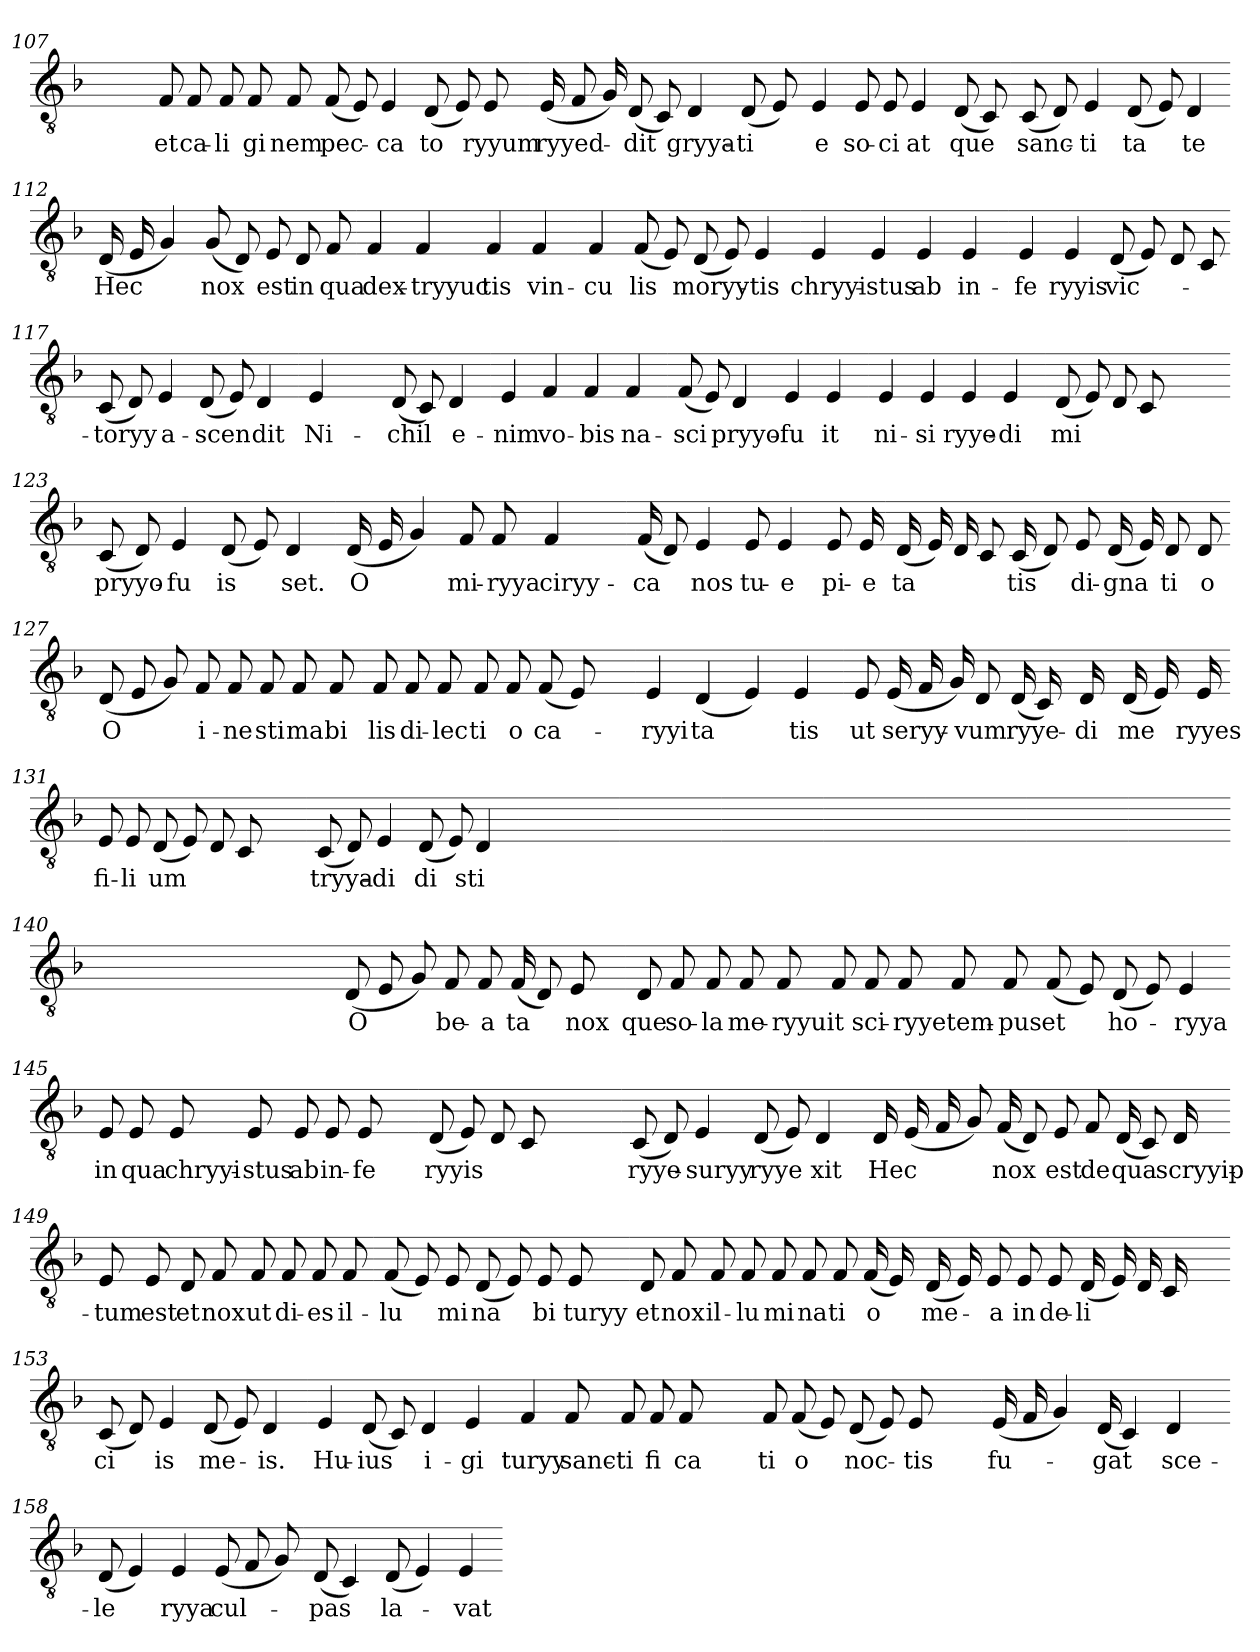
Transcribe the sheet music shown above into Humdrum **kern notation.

**kern	**text
*part1	*part1
*staff1	*staff1
*clefGv2	*
*k[b-]	*
=107	=107
2ryy	.
8F	et
8F	ca-
8F	li
8F	gi
=108-	=108-
8F	-nem
(8F	pec-
8E)	.
4E	ca
(8D	to
8E)	.
8E	-ryyum
=109-	=109-
(16E	ryyed-
8F	.
16G)	.
(8D	-dit
8C)	.
4D	gryya-
(8D	ti
8E)	.
=110-	=110-
4E	-e
8E	so-
8E	ci
4E	at
(8D	-que
8C)	.
=111-	=111-
(8C	sanc-
8D)	.
4E	ti
(8D	ta
8E)	.
4D	-te
=112-	=112-
(16D	Hec
16E	.
4G)	.
(8G	nox
8D)	.
8E	est
8D	in
8F	qua
=113-	=113-
4F	dex-
4F	tryyuc
4F	-tis
4F	vin-
=114-	=114-
4F	cu
(8F	-lis
8E)	.
(8D	moryy-
8E)	.
4E	-tis
=115-	=115-
4E	chryyi-
4E	-stus
4E	ab
4E	in-
=116-	=116-
4E	fe
4E	-ryyis
(8D	vic-
8E)	.
8D	.
8C	.
=117-	=117-
(8C	-toryy
8D)	.
4E	a-
(8D	scen
8E)	.
4D	-dit
=118-	=118-
4E	Ni-
4ryy	.
(8D	-chil
8C)	.
4D	e-
=119-	=119-
4E	-nim
4F	vo-
4F	-bis
4F	na-
=120-	=120-
(8F	-sci
8E)	.
4D	pryyo-
4E	fu
4E	-it
=121-	=121-
4E	ni-
4E	-si
4E	ryye-
4E	di
=122-	=122-
(8D	-mi
8E)	.
8D	.
8C	.
2ryy	.
=123-	=123-
(8C	pryyo-
8D)	.
4E	fu
(8D	is
8E)	.
4D	-set.
=124-	=124-
(16D	O
16E	.
4G)	.
8F	mi-
8F	-ryya
4F	ciryy-
8ryy	.
=125-	=125-
(16F	-ca
8D)	.
4E	nos
8E	tu-
4E	-e
8E	pi-
16E	e
=126-	=126-
(16D	ta
16E)	.
16D	.
8C	.
(16C	-tis
8D)	.
8E	di-
(16D	gna
16E)	.
8D	ti
8D	-o
=127-	=127-
(8D	O
8E	.
8G)	.
8F	i-
8F	ne
8F	sti
8F	ma
8F	bi
=128-	=128-
8F	-lis
8F	di-
8F	lec
8F	ti
8F	-o
(8F	ca-
8E)	.
8ryy	.
=129-	=129-
4E	ryyi
(4D	ta
4E)	.
4E	-tis
=130-	=130-
8E	ut
(16E	seryy-
16F	.
16G)	.
8D	-vum
(16D	ryye-
16C)	.
16ryy	.
16D	di
16ryy	.
(16D	me
16E)	.
16ryy	.
16E	-ryyes
=131-	=131-
8E	fi-
8E	li
(8D	-um
8E)	.
8D	.
8C	.
4ryy	.
=132-	=132-
(8C	tryya-
8D)	.
4E	di
(8D	di
8E)	.
4D	-sti
=133-	=133-
1ryy	.
=134-	=134-
1ryy	.
=135-	=135-
1ryy	.
=136-	=136-
1ryy	.
=137-	=137-
1ryy	.
=138-	=138-
1ryy	.
=139-	=139-
1ryy	.
=140-	=140-
1ryy	.
=141-	=141-
1ryy	.
=142-	=142-
(8D	O
8E	.
8G)	.
8F	be-
8F	a
(16F	-ta
8D)	.
8E	nox
16ryy	.
=143-	=143-
8D	que
8F	so-
8F	-la
8F	me-
8F	ryyu
8F	-it
8F	sci-
8F	-ryye
=144-	=144-
8F	tem-
8F	-pus
(8F	et
8E)	.
(8D	ho-
8E)	.
4E	-ryya
=145-	=145-
8E	in
8E	qua
8E	chryyi-
8E	-stus
8E	ab
8E	in-
8E	fe
8ryy	.
=146-	=146-
(8D	-ryyis
8E)	.
8D	.
8C	.
2ryy	.
=147-	=147-
(8C	ryye-
8D)	.
4E	suryy
(8D	ryye
8E)	.
4D	-xit
=148-	=148-
16D	Hec
(16E	.
16F	.
8G)	.
(16F	nox
8D)	.
8E	est
8F	de
(16D	qua
8C)	.
16D	scryyip-
=149-	=149-
8E	-tum
8E	est
8D	et
8F	nox
8F	ut
8F	di-
8F	-es
8F	il-
=150-	=150-
(8F	lu
8E)	.
8E	mi
(8D	na
8E)	.
8E	bi
8E	-turyy
8ryy	.
=151-	=151-
8D	et
8F	nox
8F	il-
8F	lu
8F	mi
8F	na
8F	ti
(16F	-o
16E)	.
=152-	=152-
(16D	me-
16E)	.
8E	-a
8E	in
8E	de-
(16D	li
16E)	.
16D	.
16C	.
4ryy	.
=153-	=153-
(8C	ci
8D)	.
4E	-is
(8D	me-
8E)	.
4D	-is.
=154-	=154-
4E	Hu-
(8D	-ius
8C)	.
4D	i-
4E	gi
=155-	=155-
4F	-turyy
8F	sanc-
8F	ti
8F	fi
8F	ca
4ryy	.
=156-	=156-
8F	ti
(8F	-o
8E)	.
(8D	noc-
8E)	.
8E	-tis
4ryy	.
=157-	=157-
(16E	fu-
16F	.
4G)	.
(16D	-gat
4C)	.
4D	sce-
16ryy	.
=158-	=158-
(8D	le
4E)	.
4E	-ryya
(8E	cul-
8F	.
8G)	.
=159-	=159-
(8D	-pas
4C)	.
(8D	la-
4E)	.
4E	-vat
=-	=-
*-	*-
